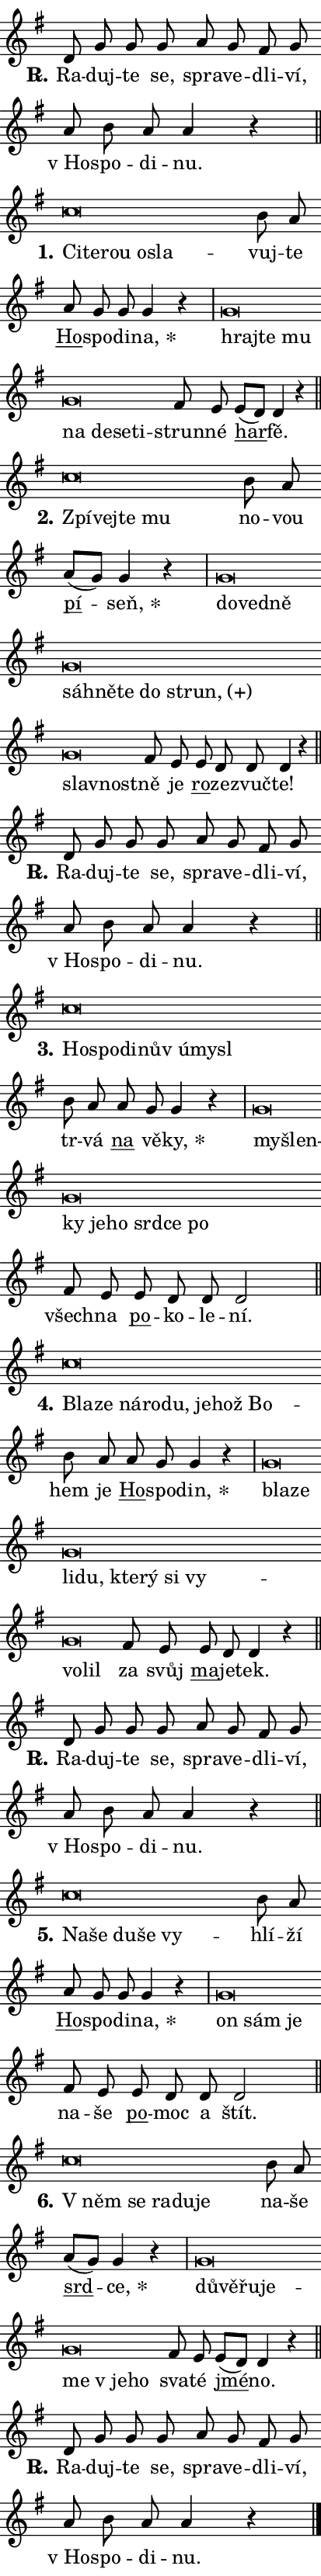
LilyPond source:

\version "2.24.0"
\header { tagline = "" }
\paper {
  indent = 0\cm
  top-margin = 0\cm
  right-margin = 0\cm
  bottom-margin = 0\cm
  left-margin = 0\cm
  paper-width = 7\cm
  page-breaking = #ly:one-page-breaking
  system-system-spacing.basic-distance = #11
  score-system-spacing.basic-distance = #11
  ragged-last = ##f
}


%% Author: Thomas Morley
%% https://lists.gnu.org/archive/html/lilypond-user/2020-05/msg00002.html
#(define (line-position grob)
"Returns position of @var[grob} in current system:
   @code{'start}, if at first time-step
   @code{'end}, if at last time-step
   @code{'middle} otherwise
"
  (let* ((col (ly:item-get-column grob))
         (ln (ly:grob-object col 'left-neighbor))
         (rn (ly:grob-object col 'right-neighbor))
         (col-to-check-left (if (ly:grob? ln) ln col))
         (col-to-check-right (if (ly:grob? rn) rn col))
         (break-dir-left
           (and
             (ly:grob-property col-to-check-left 'non-musical #f)
             (ly:item-break-dir col-to-check-left)))
         (break-dir-right
           (and
             (ly:grob-property col-to-check-right 'non-musical #f)
             (ly:item-break-dir col-to-check-right))))
        (cond ((eqv? 1 break-dir-left) 'start)
              ((eqv? -1 break-dir-right) 'end)
              (else 'middle))))

#(define (tranparent-at-line-position vctor)
  (lambda (grob)
  "Relying on @code{line-position} select the relevant enry from @var{vctor}.
Used to determine transparency,"
    (case (line-position grob)
      ((end) (not (vector-ref vctor 0)))
      ((middle) (not (vector-ref vctor 1)))
      ((start) (not (vector-ref vctor 2))))))

noteHeadBreakVisibility =
#(define-music-function (break-visibility)(vector?)
"Makes @code{NoteHead}s transparent relying on @var{break-visibility}"
#{
  \override NoteHead.transparent =
    #(tranparent-at-line-position break-visibility)
#})

#(define delete-ledgers-for-transparent-note-heads
  (lambda (grob)
    "Reads whether a @code{NoteHead} is transparent.
If so this @code{NoteHead} is removed from @code{'note-heads} from
@var{grob}, which is supposed to be @code{LedgerLineSpanner}.
As a result ledgers are not printed for this @code{NoteHead}"
    (let* ((nhds-array (ly:grob-object grob 'note-heads))
           (nhds-list
             (if (ly:grob-array? nhds-array)
                 (ly:grob-array->list nhds-array)
                 '()))
           ;; Relies on the transparent-property being done before
           ;; Staff.LedgerLineSpanner.after-line-breaking is executed.
           ;; This is fragile ...
           (to-keep
             (remove
               (lambda (nhd)
                 (ly:grob-property nhd 'transparent #f))
               nhds-list)))
      ;; TODO find a better method to iterate over grob-arrays, similiar
      ;; to filter/remove etc for lists
      ;; For now rebuilt from scratch
      (set! (ly:grob-object grob 'note-heads)  '())
      (for-each
        (lambda (nhd)
          (ly:pointer-group-interface::add-grob grob 'note-heads nhd))
        to-keep))))

hideNotes = {
  \noteHeadBreakVisibility #begin-of-line-visible
}
unHideNotes = {
  \noteHeadBreakVisibility #all-visible
}

% work-around for resetting accidentals
% https://lilypond.org/doc/v2.23/Documentation/notation/displaying-rhythms#unmetered-music
cadenzaMeasure = {
  \cadenzaOff
  \partial 1024 s1024
  \cadenzaOn
}

#(define-markup-command (accent layout props text) (markup?)
  "Underline accented syllable"
  (interpret-markup layout props
    #{\markup \override #'(offset . 4.3) \underline { #text }#}))

responsum = \markup \concat {
  "R" \hspace #-1.05 \path #0.1 #'((moveto 0 0.07) (lineto 0.9 0.8)) \hspace #0.05 "."
}

\layout {
    \context {
        \Staff
        \remove "Time_signature_engraver"
        \override LedgerLineSpanner.after-line-breaking = #delete-ledgers-for-transparent-note-heads
    }
    \context {
        \Voice {
            \override NoteHead.output-attributes = #'((class . "notehead"))
            \override Hairpin.height = #0.55
        }
    }
    \context {
        \Lyrics {
            \override StanzaNumber.output-attributes = #'((class . "stanzanumber"))
            \override LyricSpace.minimum-distance = #0.9
            \override LyricText.font-name = #"TeX Gyre Schola"
            \override LyricText.font-size = 1
            \override StanzaNumber.font-name = #"TeX Gyre Schola Bold"
            \override StanzaNumber.font-size = 1
        }
    }
}

% magnetic-lyrics.ily
%
%   written by
%     Jean Abou Samra <jean@abou-samra.fr>
%     Werner Lemberg <wl@gnu.org>
%
%   adapted by
%     Jiri Hon <jiri.hon@gmail.com>
%
% Version 2022-Apr-15

% https://www.mail-archive.com/lilypond-user@gnu.org/msg149350.html

#(define (Left_hyphen_pointer_engraver context)
   "Collect syllable-hyphen-syllable occurrences in lyrics and store
them in properties.  This engraver only looks to the left.  For
example, if the lyrics input is @code{foo -- bar}, it does the
following.

@itemize @bullet
@item
Set the @code{text} property of the @code{LyricHyphen} grob between
@q{foo} and @q{bar} to @code{foo}.

@item
Set the @code{left-hyphen} property of the @code{LyricText} grob with
text @q{foo} to the @code{LyricHyphen} grob between @q{foo} and
@q{bar}.
@end itemize

Use this auxiliary engraver in combination with the
@code{lyric-@/text::@/apply-@/magnetic-@/offset!} hook."
   (let ((hyphen #f)
         (text #f))
     (make-engraver
      (acknowledgers
       ((lyric-syllable-interface engraver grob source-engraver)
        (set! text grob)))
      (end-acknowledgers
       ((lyric-hyphen-interface engraver grob source-engraver)
        ;(when (not (grob::has-interface grob 'lyric-space-interface))
          (set! hyphen grob)));)
      ((stop-translation-timestep engraver)
       (when (and text hyphen)
         (ly:grob-set-object! text 'left-hyphen hyphen))
       (set! text #f)
       (set! hyphen #f)))))

#(define (lyric-text::apply-magnetic-offset! grob)
   "If the space between two syllables is less than the value in
property @code{LyricText@/.details@/.squash-threshold}, move the right
syllable to the left so that it gets concatenated with the left
syllable.

Use this function as a hook for
@code{LyricText@/.after-@/line-@/breaking} if the
@code{Left_@/hyphen_@/pointer_@/engraver} is active."
   (let ((hyphen (ly:grob-object grob 'left-hyphen #f)))
     (when hyphen
       (let ((left-text (ly:spanner-bound hyphen LEFT)))
         (when (grob::has-interface left-text 'lyric-syllable-interface)
           (let* ((common (ly:grob-common-refpoint grob left-text X))
                  (this-x-ext (ly:grob-extent grob common X))
                  (left-x-ext
                   (begin
                     ;; Trigger magnetism for left-text.
                     (ly:grob-property left-text 'after-line-breaking)
                     (ly:grob-extent left-text common X)))
                  ;; `delta` is the gap width between two syllables.
                  (delta (- (interval-start this-x-ext)
                            (interval-end left-x-ext)))
                  (details (ly:grob-property grob 'details))
                  (threshold (assoc-get 'squash-threshold details 0.2)))
             (when (< delta threshold)
               (let* (;; We have to manipulate the input text so that
                      ;; ligatures crossing syllable boundaries are not
                      ;; disabled.  For languages based on the Latin
                      ;; script this is essentially a beautification.
                      ;; However, for non-Western scripts it can be a
                      ;; necessity.
                      (lt (ly:grob-property left-text 'text))
                      (rt (ly:grob-property grob 'text))
                      (is-space (grob::has-interface hyphen 'lyric-space-interface))
                      (space (if is-space " " ""))
                      (space-markup (grob-interpret-markup grob " "))
                      (space-size (interval-length (ly:stencil-extent space-markup X)))
                      (extra-delta (if is-space space-size 0))
                      ;; Append new syllable.
                      (ltrt-space (if (and (string? lt) (string? rt))
                                (string-append lt space rt)
                                (make-concat-markup (list lt space rt))))
                      ;; Right-align `ltrt` to the right side.
                      (ltrt-space-markup (grob-interpret-markup
                               grob
                               (make-translate-markup
                                (cons (interval-length this-x-ext) 0)
                                (make-right-align-markup ltrt-space)))))
                 (begin
                   ;; Don't print `left-text`.
                   (ly:grob-set-property! left-text 'stencil #f)
                   ;; Set text and stencil (which holds all collected
                   ;; syllables so far) and shift it to the left.
                   (ly:grob-set-property! grob 'text ltrt-space)
                   (ly:grob-set-property! grob 'stencil ltrt-space-markup)
                   (ly:grob-translate-axis! grob (- (- delta extra-delta)) X))))))))))


#(define (lyric-hyphen::displace-bounds-first grob)
   ;; Make very sure this callback isn't triggered too early.
   (let ((left (ly:spanner-bound grob LEFT))
         (right (ly:spanner-bound grob RIGHT)))
     (ly:grob-property left 'after-line-breaking)
     (ly:grob-property right 'after-line-breaking)
     (ly:lyric-hyphen::print grob)))

squashThreshold = #0.4

\layout {
  \context {
    \Lyrics
    \consists #Left_hyphen_pointer_engraver
    \override LyricText.after-line-breaking =
      #lyric-text::apply-magnetic-offset!
    \override LyricHyphen.stencil = #lyric-hyphen::displace-bounds-first
    \override LyricText.details.squash-threshold = \squashThreshold
    \override LyricHyphen.minimum-distance = 0
    \override LyricHyphen.minimum-length = \squashThreshold
  }
}

squash = \override LyricText.details.squash-threshold = 9999
unSquash = \override LyricText.details.squash-threshold = \squashThreshold

left = \override LyricText.self-alignment-X = #LEFT
unLeft = \revert LyricText.self-alignment-X

starOffset = #(lambda (grob) 
                (let ((x_offset (ly:self-alignment-interface::aligned-on-x-parent grob)))
                  (if (= x_offset 0) 0 (+ x_offset 1.2))))

star = #(define-music-function (syllable)(string?)
"Append star separator at the end of a syllable"
#{
  \once \override LyricText.X-offset = #starOffset
  \lyricmode { \markup {
    #syllable
    \override #'((font-name . "TeX Gyre Schola Bold")) \hspace #0.2 \lower #0.65 \larger "*"
  } }
#})

starAccent = #(define-music-function (syllable)(string?)
"Append star separator at the end of a syllable and make accent"
#{
  \once \override LyricText.X-offset = #starOffset
  \lyricmode { \markup {
    \accent #syllable
    \override #'((font-name . "TeX Gyre Schola Bold")) \hspace #0.2 \lower #0.65 \larger "*"
  } }
#})

breath = #(define-music-function (syllable)(string?)
"Append breathing indicator at the end of a syllable"
#{
  \lyricmode { \markup { #syllable "+" } }
#})

optionalBreath = #(define-music-function (syllable)(string?)
"Append optional breathing indicator at the end of a syllable"
#{
  \lyricmode { \markup { #syllable "(+)" } }
#})


\score {
    <<
        \new Voice = "melody" { \cadenzaOn \key g \major \relative { d'8 g g g a g \bar "" fis g \bar "" a b a a4 r \cadenzaMeasure \bar "||" \break } }
        \new Lyrics \lyricsto "melody" { \lyricmode { \set stanza = \responsum
Ra -- duj -- te se, spra -- ve -- dli -- ví, "v Ho" -- spo -- di -- nu. } }
    >>
    \layout {}
}

\score {
    <<
        \new Voice = "melody" { \cadenzaOn \key g \major \relative { c''\breve*1/16 \hideNotes \breve*1/16 \bar "" \breve*1/16 \bar "" \breve*1/16 \breve*1/16 \bar "" \unHideNotes b8 a \bar "" a g g g4 r \cadenzaMeasure \bar "|" g\breve*1/16 \hideNotes \breve*1/16 \bar "" \breve*1/16 \bar "" \breve*1/16 \bar "" \breve*1/16 \bar "" \breve*1/16 \breve*1/16 \bar "" \unHideNotes fis8 e \bar "" e[( d)] d4 r \cadenzaMeasure \bar "||" \break } }
        \new Lyrics \lyricsto "melody" { \lyricmode { \set stanza = "1."
\left Ci -- \squash te -- rou o -- sla -- \unLeft \unSquash vuj -- te \markup \accent Ho -- spo -- di -- \star na, \left hraj -- \squash te mu na de -- se -- ti -- \unLeft \unSquash strun -- né \markup \accent har -- fě. } }
    >>
    \layout {}
}

\score {
    <<
        \new Voice = "melody" { \cadenzaOn \key g \major \relative { c''\breve*1/16 \hideNotes \breve*1/16 \bar "" \breve*1/16 \breve*1/16 \bar "" \unHideNotes b8 a \bar "" a[( g)] g4 r \cadenzaMeasure \bar "|" g\breve*1/16 \hideNotes \breve*1/16 \bar "" \breve*1/16 \bar "" \breve*1/16 \bar "" \breve*1/16 \bar "" \breve*1/16 \bar "" \breve*1/16 \bar "" \breve*1/16 \bar "" \breve*1/16 \breve*1/16 \bar "" \unHideNotes fis8 e \bar "" e d d d4 r \cadenzaMeasure \bar "||" \break } }
        \new Lyrics \lyricsto "melody" { \lyricmode { \set stanza = "2."
\left Zpí -- \squash vej -- te mu \unLeft \unSquash no -- vou \markup \accent pí -- \star seň, \left do -- \squash ved -- ně sáh -- ně -- te do \optionalBreath strun, slav -- nost -- \unLeft \unSquash ně je \markup \accent ro -- ze -- zvuč -- te! } }
    >>
    \layout {}
}

\score {
    <<
        \new Voice = "melody" { \cadenzaOn \key g \major \relative { d'8 g g g a g \bar "" fis g \bar "" a b a a4 r \cadenzaMeasure \bar "||" \break } }
        \new Lyrics \lyricsto "melody" { \lyricmode { \set stanza = \responsum
Ra -- duj -- te se, spra -- ve -- dli -- ví, "v Ho" -- spo -- di -- nu. } }
    >>
    \layout {}
}

\score {
    <<
        \new Voice = "melody" { \cadenzaOn \key g \major \relative { c''\breve*1/16 \hideNotes \breve*1/16 \bar "" \breve*1/16 \bar "" \breve*1/16 \bar "" \breve*1/16 \bar "" \breve*1/16 \breve*1/16 \bar "" \unHideNotes b8 a \bar "" a g g4 r \cadenzaMeasure \bar "|" g\breve*1/16 \hideNotes \breve*1/16 \bar "" \breve*1/16 \bar "" \breve*1/16 \bar "" \breve*1/16 \bar "" \breve*1/16 \bar "" \breve*1/16 \breve*1/16 \bar "" \unHideNotes fis8 e \bar "" e d d d2 \cadenzaMeasure \bar "||" \break } }
        \new Lyrics \lyricsto "melody" { \lyricmode { \set stanza = "3."
\left Ho -- \squash spo -- di -- nův ú -- my -- sl \unLeft \unSquash tr -- vá \markup \accent na vě -- \star ky, \left my -- \squash šlen -- ky je -- ho srd -- ce po \unLeft \unSquash všech -- na \markup \accent po -- ko -- le -- ní. } }
    >>
    \layout {}
}

\score {
    <<
        \new Voice = "melody" { \cadenzaOn \key g \major \relative { c''\breve*1/16 \hideNotes \breve*1/16 \bar "" \breve*1/16 \bar "" \breve*1/16 \bar "" \breve*1/16 \bar "" \breve*1/16 \bar "" \breve*1/16 \breve*1/16 \bar "" \unHideNotes b8 a \bar "" a g g4 r \cadenzaMeasure \bar "|" g\breve*1/16 \hideNotes \breve*1/16 \bar "" \breve*1/16 \bar "" \breve*1/16 \bar "" \breve*1/16 \bar "" \breve*1/16 \bar "" \breve*1/16 \bar "" \breve*1/16 \bar "" \breve*1/16 \breve*1/16 \bar "" \unHideNotes fis8 e \bar "" e d d4 r \cadenzaMeasure \bar "||" \break } }
        \new Lyrics \lyricsto "melody" { \lyricmode { \set stanza = "4."
\left Bla -- \squash ze ná -- ro -- du, je -- hož Bo -- \unLeft \unSquash hem je \markup \accent Ho -- spo -- \star din, \left bla -- \squash ze li -- du, kte -- rý si vy -- vo -- lil \unLeft \unSquash za svůj \markup \accent ma -- je -- tek. } }
    >>
    \layout {}
}

\score {
    <<
        \new Voice = "melody" { \cadenzaOn \key g \major \relative { d'8 g g g a g \bar "" fis g \bar "" a b a a4 r \cadenzaMeasure \bar "||" \break } }
        \new Lyrics \lyricsto "melody" { \lyricmode { \set stanza = \responsum
Ra -- duj -- te se, spra -- ve -- dli -- ví, "v Ho" -- spo -- di -- nu. } }
    >>
    \layout {}
}

\score {
    <<
        \new Voice = "melody" { \cadenzaOn \key g \major \relative { c''\breve*1/16 \hideNotes \breve*1/16 \bar "" \breve*1/16 \bar "" \breve*1/16 \breve*1/16 \bar "" \unHideNotes b8 a \bar "" a g g g4 r \cadenzaMeasure \bar "|" g\breve*1/16 \hideNotes \breve*1/16 \breve*1/16 \bar "" \unHideNotes fis8 e \bar "" e d d d2 \cadenzaMeasure \bar "||" \break } }
        \new Lyrics \lyricsto "melody" { \lyricmode { \set stanza = "5."
\left Na -- \squash še du -- še vy -- \unLeft \unSquash hlí -- ží \markup \accent Ho -- spo -- di -- \star na, \left on \squash sám je \unLeft \unSquash na -- še \markup \accent po -- moc a štít. } }
    >>
    \layout {}
}

\score {
    <<
        \new Voice = "melody" { \cadenzaOn \key g \major \relative { c''\breve*1/16 \hideNotes \breve*1/16 \bar "" \breve*1/16 \bar "" \breve*1/16 \breve*1/16 \bar "" \unHideNotes b8 a \bar "" a[( g)] g4 r \cadenzaMeasure \bar "|" g\breve*1/16 \hideNotes \breve*1/16 \bar "" \breve*1/16 \bar "" \breve*1/16 \bar "" \breve*1/16 \bar "" \breve*1/16 \breve*1/16 \bar "" \unHideNotes fis8 e \bar "" e[( d)] d4 r \cadenzaMeasure \bar "||" \break } }
        \new Lyrics \lyricsto "melody" { \lyricmode { \set stanza = "6."
\left "V něm" \squash se ra -- du -- je \unLeft \unSquash na -- še \markup \accent srd -- \star ce, \left dů -- \squash vě -- řu -- je -- me "v je" -- ho \unLeft \unSquash sva -- té \markup \accent jmé -- no. } }
    >>
    \layout {}
}

\score {
    <<
        \new Voice = "melody" { \cadenzaOn \key g \major \relative { d'8 g g g a g \bar "" fis g \bar "" a b a a4 r \cadenzaMeasure \bar "||" \break } \bar "|." }
        \new Lyrics \lyricsto "melody" { \lyricmode { \set stanza = \responsum
Ra -- duj -- te se, spra -- ve -- dli -- ví, "v Ho" -- spo -- di -- nu. } }
    >>
    \layout {}
}
